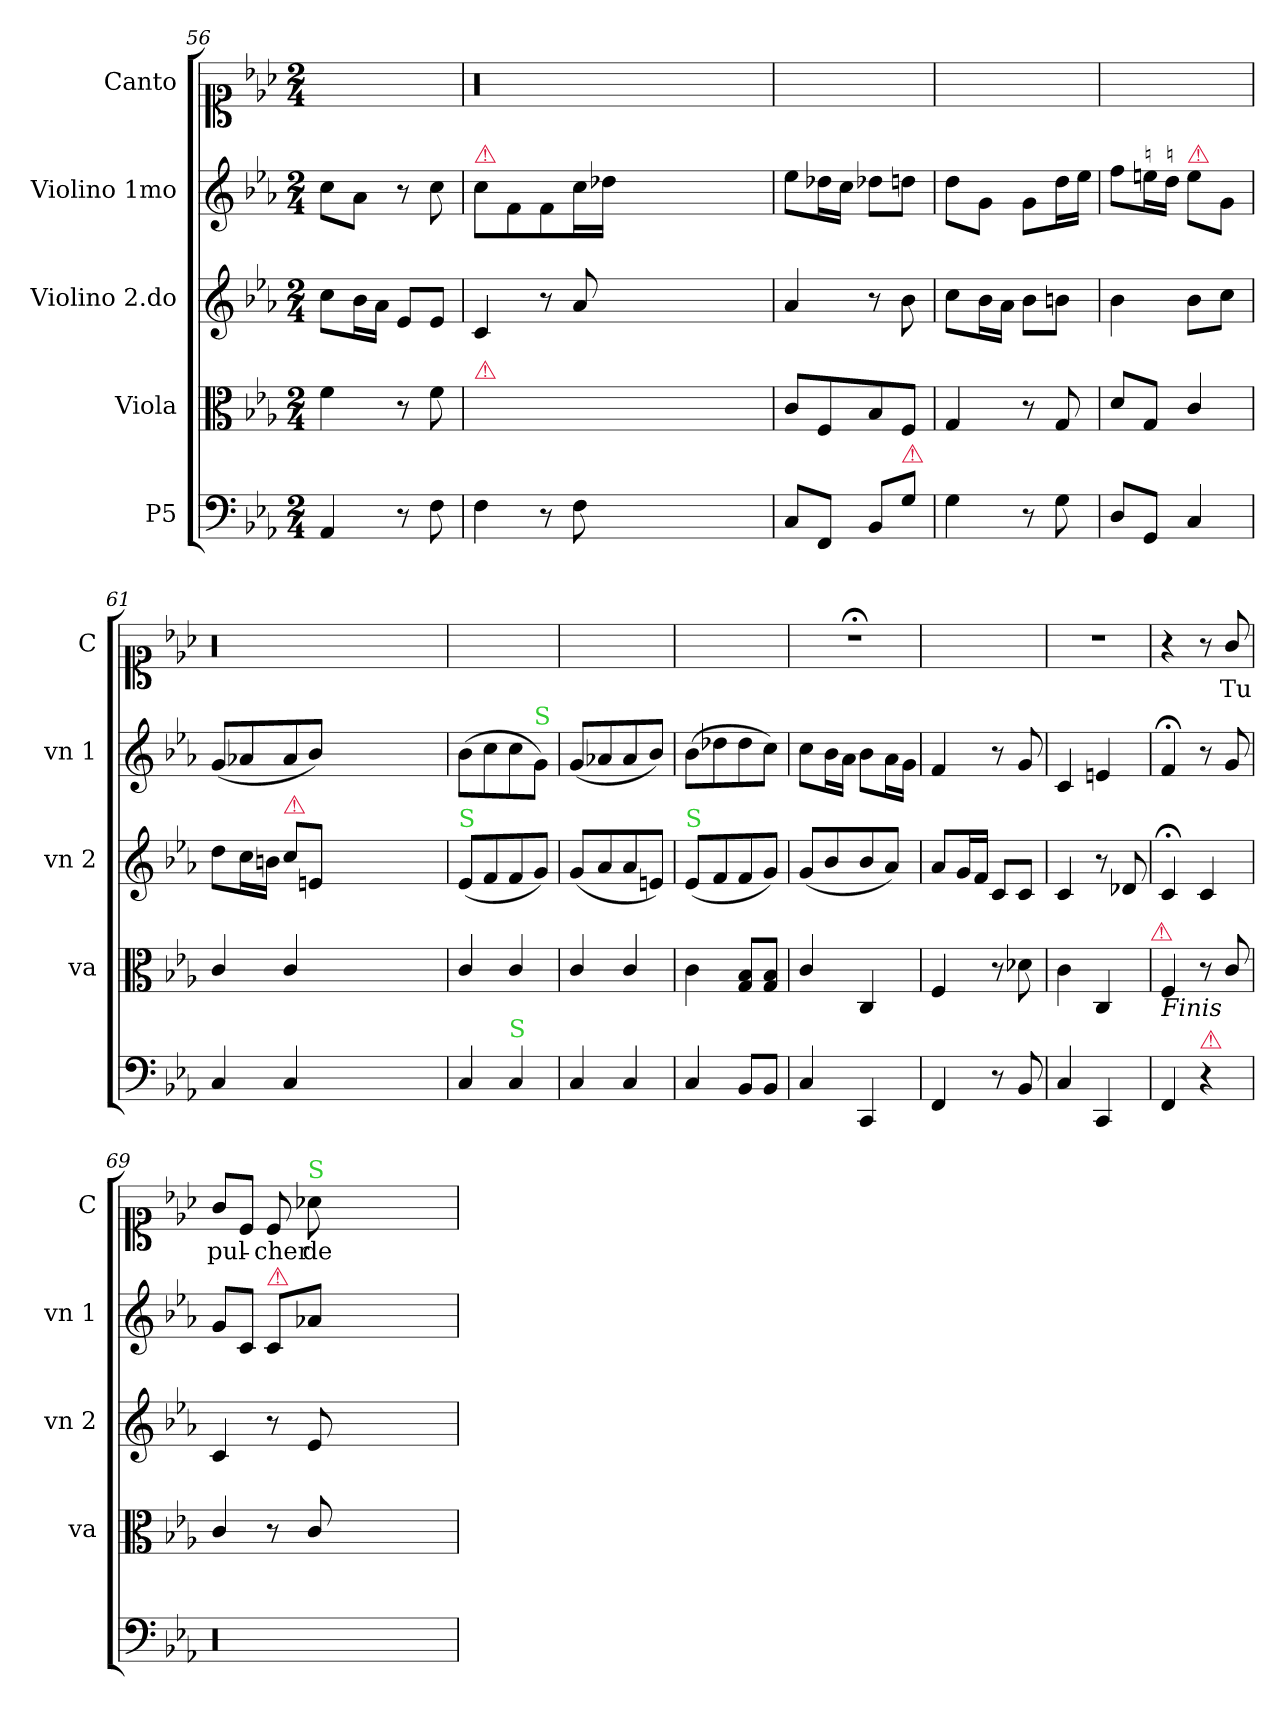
**kern	**kern	**kern	**kern	**dynam	**kern	**text
*part5	*part4	*part3	*part2	*part2	*part1	*part1
*staff5	*staff4	*staff3	*staff2	*staff2	*staff1	*staff1
*I"P5	*I"Viola	*I"Violino 2.do	*I"Violino 1mo	*	*I"Canto	*
*	*I'va	*I'vn 2	*I'vn 1	*	*I'C	*
*clefF4	*clefC3	*clefG2	*clefG2	*	*clefC1	*
*k[b-e-a-]	*k[b-e-a-]	*k[b-e-a-]	*k[b-e-a-]	*	*k[b-e-a-]	*
*M2/4	*M2/4	*M2/4	*M2/4	*	*M2/4	*
=56	=56	=56	=56	=56	=56	=56
4AA-/	4f\	8cc\L	8cc\L	.	2ryy	.
.	.	16b-\L	8a-\J	.	.	.
.	.	16a-\JJ	.	.	.	.
8r	8r	8e-/L	8r	.	.	.
8F\	8f\	8e-/J	8cc\	.	.	.
=57	=57	=57	=57	=57	=57	=57
!	!	!	!LO:TX:a:color=crimson:t=⚠	!	!	!
!	!LO:TX:a:color=crimson:t=⚠	!	!	!	!	!
!	!	!	!	!	!LO:N:vis=00	!
4F\	2ryy	4c/	8cc\L	.	0r	.
.	.	.	8f/	.	.	.
8r	.	8r	8f/	.	.	.
8F\	.	8a-/	16cc\L	.	.	.
.	.	.	16dd-X\JJ	.	.	.
1.ryy	1.ryy	1.ryy	1.ryy	.	.	.
=58	=58	=58	=58	=58	=58	=58
8C/L	8c/L	4a-/	8ee-\L	.	2ryy	.
8FF/J	8F/	.	16dd-X\L	.	.	.
.	.	.	16cc\JJ	.	.	.
8BB-/L	8B-/	8r	8dd-X\L	.	.	.
!LO:TX:a:color=crimson:t=⚠	!	!	!	!	!	!
8G\J	8F/J	8b-\	8ddn\J	.	.	.
=59	=59	=59	=59	=59	=59	=59
4G\	4G/	8cc\L	8dd\L	.	2ryy	.
.	.	16b-\L	8g\J	.	.	.
.	.	16a-\JJ	.	.	.	.
8r	8r	8b-\L	8g\L	.	.	.
8G\	8G/	8bn\J	16dd\L	.	.	.
.	.	.	16ee-\JJ	.	.	.
=60	=60	=60	=60	=60	=60	=60
8D/L	8d\L	4b-\	8ff\L	.	2ryy	.
!	!	!	!LO:TX:a:t=♮	!	!	!
8GG/J	8G/J	.	16een\L	.	.	.
!	!	!	!LO:TX:a:t=♮	!	!	!
.	.	.	16dd\JJ	.	.	.
!	!	!	!LO:TX:a:color=crimson:t=⚠	!	!	!
4C/	4c/	8b-\L	8ee\L	.	.	.
.	.	8cc\J	8g\J	.	.	.
=61	=61	=61	=61	=61	=61	=61
!	!	!	!	!	!LO:N:vis=00	!
4C/	4c/	8dd\L	(8g/L	.	0r	.
.	.	16cc\L	8a-X/	.	.	.
.	.	16bn\JJ	.	.	.	.
!	!	!LO:TX:a:color=crimson:t=⚠	!	!	!	!
4C/	4c/	8cc\L	8a-/	.	.	.
.	.	8en/J	8b-/J)	.	.	.
1.ryy	1.ryy	1.ryy	1.ryy	.	.	.
=62	=62	=62	=62	=62	=62	=62
!	!	!LO:TX:a:color=limegreen:t=S	!	!	!	!
4C/	4c/	(8e-/L	(8b-\L	.	2ryy	.
.	.	8f/	8cc\	.	.	.
!LO:TX:a:color=limegreen:t=S	!	!	!	!	!	!
4C/	4c/	8f/	8cc\	.	.	.
!	!	!	!LO:TX:a:color=limegreen:t=S	!	!	!
.	.	8g/J)	8g\J)	.	.	.
=63	=63	=63	=63	=63	=63	=63
4C/	4c/	(8g/L	(8g/L	.	2ryy	.
.	.	8a-/	8a-X/	.	.	.
4C/	4c/	8a-/	8a-/	.	.	.
.	.	8en/J)	8b-/J)	.	.	.
=64	=64	=64	=64	=64	=64	=64
!	!	!LO:TX:a:color=limegreen:t=S	!	!	!	!
4C/	4c\	(8e-/L	(8b-\L	.	2ryy	.
.	.	8f/	8dd-X\	.	.	.
8BB-/L	8G/ 8B-/L	8f/	8dd-\	.	.	.
8BB-/J	8G/ 8B-/J	8g/J)	8cc\J)	.	.	.
=65	=65	=65	=65	=65	=65	=65
!	!	!	!	!	!LO:N:vis=0	!
4C/	4c/	(8g/L	8cc\L	.	2r;<;	.
.	.	8b-/	16b-\L	.	.	.
.	.	.	16a-\JJ	.	.	.
4CC/	4C/	8b-/	8b-\L	.	.	.
.	.	8a-/J)	16a-\L	.	.	.
.	.	.	16g\JJ	.	.	.
=66	=66	=66	=66	=66	=66	=66
4FF/	4F/	8a-/L	4f/	.	2ryy	.
.	.	16g/L	.	.	.	.
.	.	16f/JJ	.	.	.	.
8r	8r	8c/L	8r	.	.	.
8BB-/	8d-X\	8c/J	8g/	.	.	.
=67	=67	=67	=67	=67	=67	=67
4C/	4c\	4c/	4c/	.	2r	.
4CC/	4C/	8r	4en/	.	.	.
.	.	8d-X/	.	.	.	.
!	!LO:TX:a:color=crimson:t=⚠	!	!	!	!	!
=68	=68	=68	=68	=68	=68	=68
!	!LO:TX:b:i:t=Finis	!	!	!	!	!
4FF/	4F/	4c;<;/	4f;<;/	.	4r	.
!LO:TX:a:color=crimson:t=⚠	!	!	!	!	!	!
4r	8r	4c/	8r	.	8r	.
.	8c/	.	8g/	.	8g/	Tu
=69	=69	=69	=69	=69	=69	=69
!LO:N:vis=00	!	!	!	!	!	!
0r	4c/	4c/	8g/L	.	8g/L	pul-
!	!	!	!	!LO:DY:b	!	!
.	.	.	8c/J	piano	8c/J	.
!	!	!	!LO:TX:a:color=crimson:t=⚠	!	!	!
.	8r	8r	8c/L	.	8c/	-cher
!	!	!	!	!	!LO:TX:a:color=limegreen:t=S	!
.	8c/	8e-/	8a-X\J	.	8a-X\	de
.	1.ryy	1.ryy	1.ryy	.	1.ryy	.
=	=	=	=	=	=	=
*-	*-	*-	*-	*-	*-	*-
